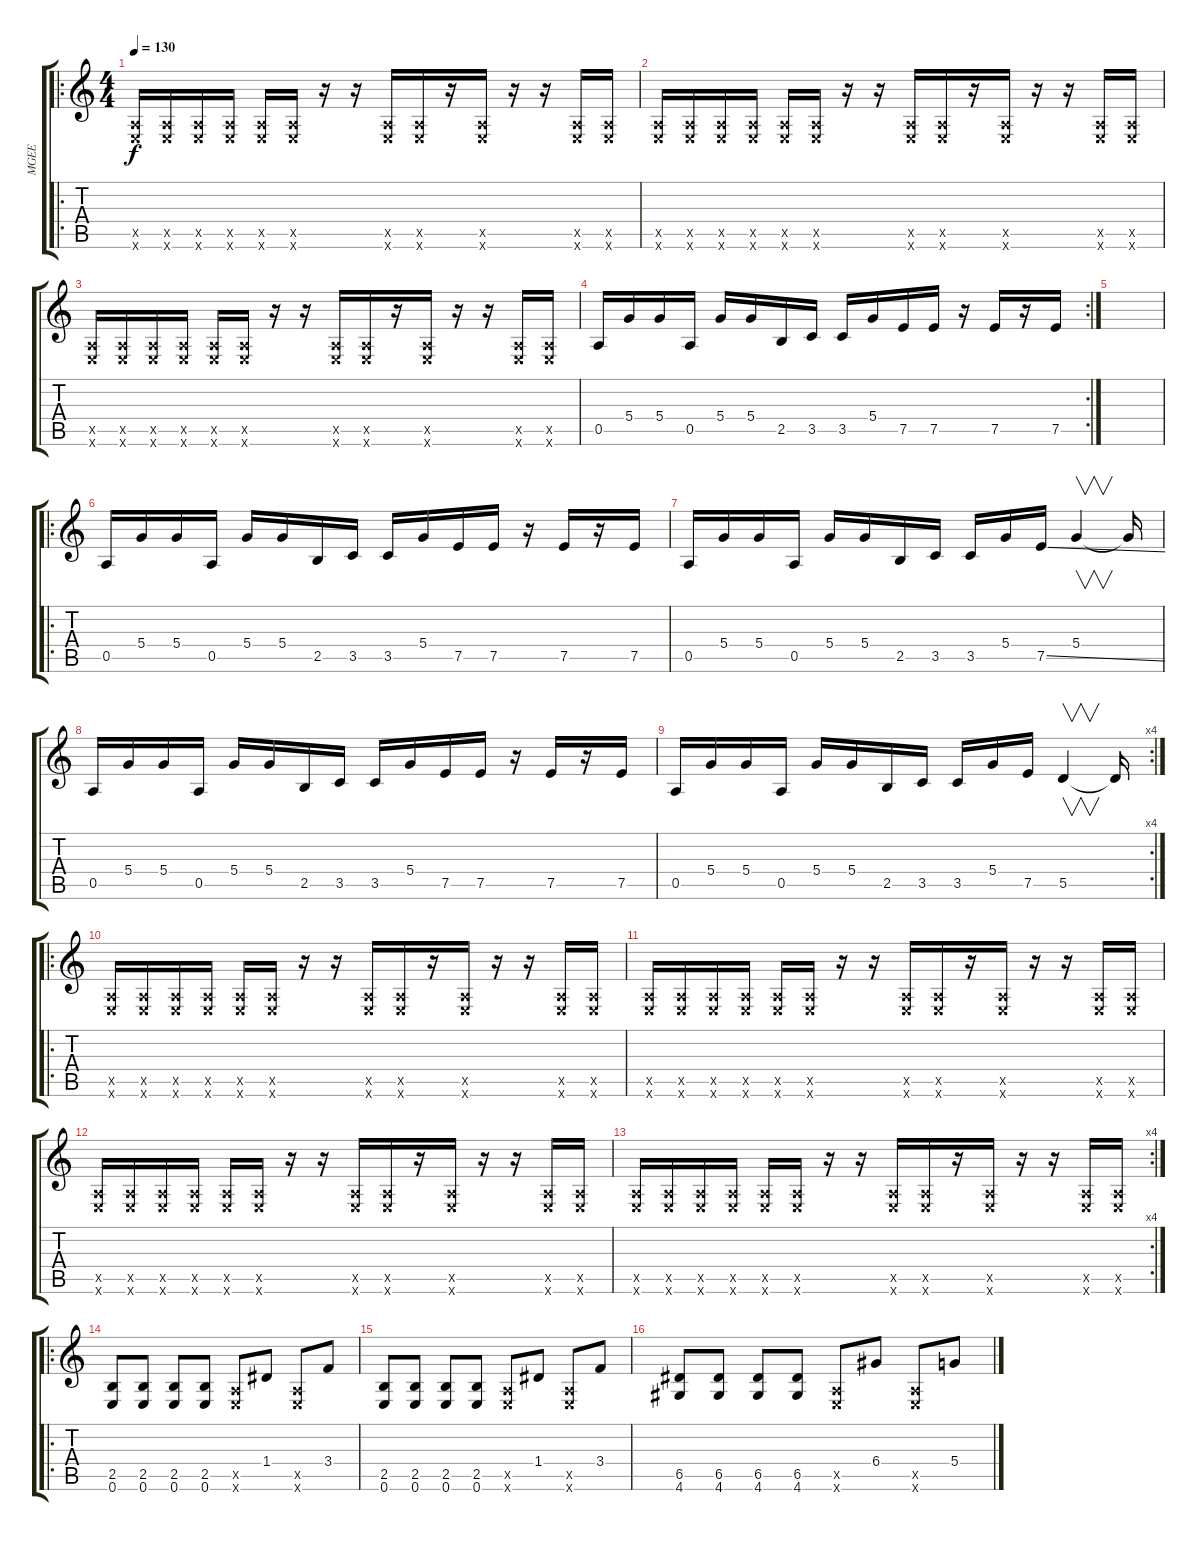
\track ("MGEE" "MGEE") {instrument distortionguitar}
\staff {score tabs}
\tuning (E4 B3 G3 D3 A2 E2) {hide}
\ro
\ts (4 4)
\tempo 130
\clef g2
\ks c
(0.5{x} 0.6{x}).16{dy f instrument distortionguitar} (0.5{x} 0.6{x}).16 (0.5{x} 0.6{x}).16 (0.5{x} 0.6{x}).16 (0.5{x} 0.6{x}).16 (0.5{x} 0.6{x}).16 r.16 r.16 (0.5{x} 0.6{x}).16 (0.5{x} 0.6{x}).16 r.16 (0.5{x} 0.6{x}).16 r.16 r.16 (0.5{x} 0.6{x}).16 (0.5{x} 0.6{x}).16 |
(0.5{x} 0.6{x}).16 (0.5{x} 0.6{x}).16 (0.5{x} 0.6{x}).16 (0.5{x} 0.6{x}).16 (0.5{x} 0.6{x}).16 (0.5{x} 0.6{x}).16 r.16 r.16 (0.5{x} 0.6{x}).16 (0.5{x} 0.6{x}).16 r.16 (0.5{x} 0.6{x}).16 r.16 r.16 (0.5{x} 0.6{x}).16 (0.5{x} 0.6{x}).16 |
(0.5{x} 0.6{x}).16 (0.5{x} 0.6{x}).16 (0.5{x} 0.6{x}).16 (0.5{x} 0.6{x}).16 (0.5{x} 0.6{x}).16 (0.5{x} 0.6{x}).16 r.16 r.16 (0.5{x} 0.6{x}).16 (0.5{x} 0.6{x}).16 r.16 (0.5{x} 0.6{x}).16 r.16 r.16 (0.5{x} 0.6{x}).16 (0.5{x} 0.6{x}).16 |
\rc 2
0.5.16 5.4.16 5.4.16 0.5.16 5.4.16 5.4.16 2.5.16 3.5.16 3.5.16 5.4.16 7.5.16 7.5.16 r.16 7.5.16 r.16 7.5.16 |
|
\ro
0.5.16 5.4.16 5.4.16 0.5.16 5.4.16 5.4.16 2.5.16 3.5.16 3.5.16 5.4.16 7.5.16 7.5.16 r.16 7.5.16 r.16 7.5.16 |
0.5.16 5.4.16 5.4.16 0.5.16 5.4.16 5.4.16 2.5.16 3.5.16 3.5.16 5.4.16 7.5{ss}.16 5.4.4{v} 5.4{t}.16 |
0.5.16 5.4.16 5.4.16 0.5.16 5.4.16 5.4.16 2.5.16 3.5.16 3.5.16 5.4.16 7.5.16 7.5.16 r.16 7.5.16 r.16 7.5.16 |
\rc 4
0.5.16 5.4.16 5.4.16 0.5.16 5.4.16 5.4.16 2.5.16 3.5.16 3.5.16 5.4.16 7.5.16 5.5.4{v} 5.5{t}.16 |
\ro
(0.5{x} 0.6{x}).16{instrument distortionguitar} (0.5{x} 0.6{x}).16 (0.5{x} 0.6{x}).16 (0.5{x} 0.6{x}).16 (0.5{x} 0.6{x}).16 (0.5{x} 0.6{x}).16 r.16 r.16 (0.5{x} 0.6{x}).16 (0.5{x} 0.6{x}).16 r.16 (0.5{x} 0.6{x}).16 r.16 r.16 (0.5{x} 0.6{x}).16 (0.5{x} 0.6{x}).16 |
(0.5{x} 0.6{x}).16 (0.5{x} 0.6{x}).16 (0.5{x} 0.6{x}).16 (0.5{x} 0.6{x}).16 (0.5{x} 0.6{x}).16 (0.5{x} 0.6{x}).16 r.16 r.16 (0.5{x} 0.6{x}).16 (0.5{x} 0.6{x}).16 r.16 (0.5{x} 0.6{x}).16 r.16 r.16 (0.5{x} 0.6{x}).16 (0.5{x} 0.6{x}).16 |
(0.5{x} 0.6{x}).16 (0.5{x} 0.6{x}).16 (0.5{x} 0.6{x}).16 (0.5{x} 0.6{x}).16 (0.5{x} 0.6{x}).16 (0.5{x} 0.6{x}).16 r.16 r.16 (0.5{x} 0.6{x}).16 (0.5{x} 0.6{x}).16 r.16 (0.5{x} 0.6{x}).16 r.16 r.16 (0.5{x} 0.6{x}).16 (0.5{x} 0.6{x}).16 |
\rc 4
(0.5{x} 0.6{x}).16 (0.5{x} 0.6{x}).16 (0.5{x} 0.6{x}).16 (0.5{x} 0.6{x}).16 (0.5{x} 0.6{x}).16 (0.5{x} 0.6{x}).16 r.16 r.16 (0.5{x} 0.6{x}).16 (0.5{x} 0.6{x}).16 r.16 (0.5{x} 0.6{x}).16 r.16 r.16 (0.5{x} 0.6{x}).16 (0.5{x} 0.6{x}).16 |
\ro
(2.5 0.6).8 (2.5 0.6).8 (2.5 0.6).8 (2.5 0.6).8 (0.5{x} 0.6{x}).8 1.4.8 (0.5{x} 0.6{x}).8 3.4.8 |
(2.5 0.6).8 (2.5 0.6).8 (2.5 0.6).8 (2.5 0.6).8 (0.5{x} 0.6{x}).8 1.4.8 (0.5{x} 0.6{x}).8 3.4.8 |
(6.5 4.6).8 (6.5 4.6).8 (6.5 4.6).8 (6.5 4.6).8 (0.5{x} 0.6{x}).8 6.4.8 (0.5{x} 0.6{x}).8 5.4.8
